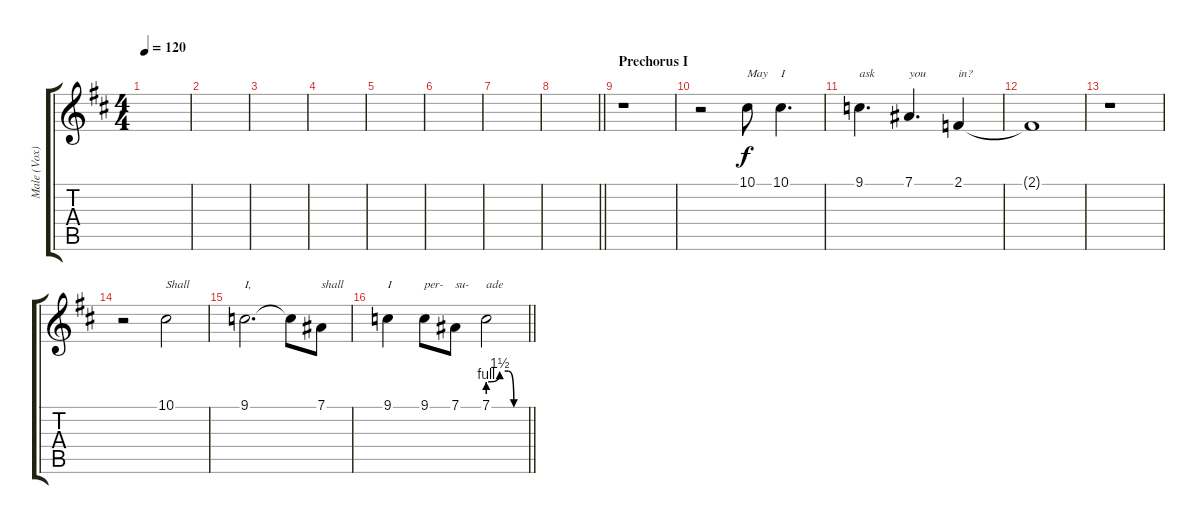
\track ("Male (Vox)" "Male (Vox)") {instrument choiraahs}
\staff {score tabs}
\tuning (Eb4 Bb3 Gb3 Db3 Ab2 Eb2) {hide}
\ts (4 4)
\tempo 120
\clef g2
\ks bminor
|
|
|
|
|
|
|
\barLineRight lightlight
|
\section ("" "Prechorus I")
r.1 |
r.2 10.1.8{txt "May" dy f} 10.1.4{d txt "I"} |
9.1.4{d txt "ask"} 7.1.4{d txt "you"} 2.1.4{txt "in?"} |
2.1{t}.1 |
r.1 |
r.2 10.1.2{txt "Shall"} |
9.1.2{d txt "I,"} 9.1{t}.8 7.1.8{txt "shall"} |
\barLineRight lightlight
9.1.4{txt "I"} 9.1.8{txt "per-"} 7.1.8{txt "su-"} 7.1{be (custom 0 4 19 6 33 6 42 0 60 0)}.2{txt "ade"}
